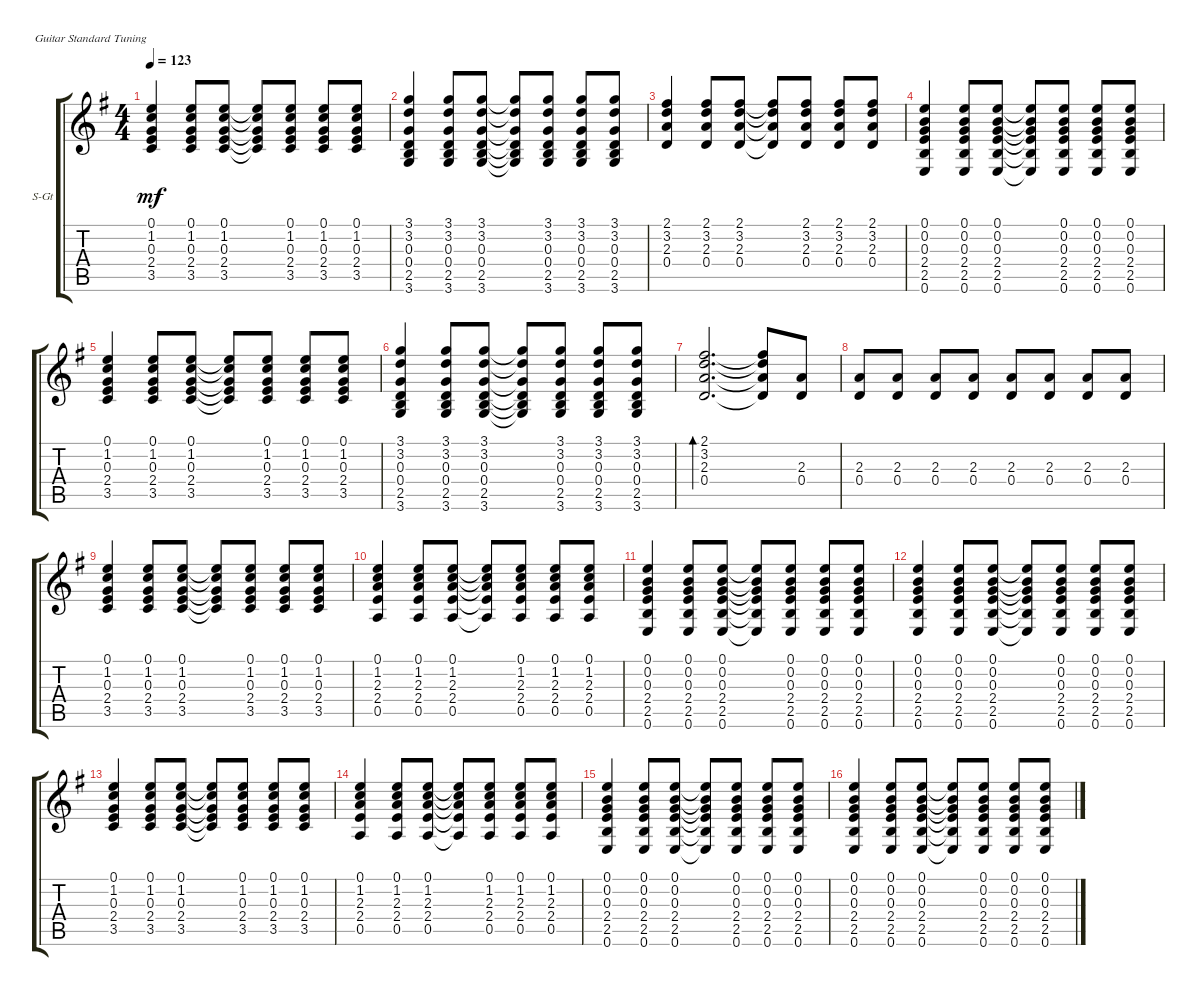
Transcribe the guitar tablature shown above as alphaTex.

\bracketExtendMode groupsimilarinstruments
\firstSystemTrackNameOrientation horizontal
\otherSystemsTrackNameOrientation horizontal
\track ("Gtr II" "S-Gt") {instrument acousticguitarsteel}
\staff {score tabs}
\tuning (E4 B3 G3 D3 A2 E2)
\ts (4 4)
\tempo 123
\clef g2
\ks eminor
(0.1 1.2 0.3 2.4 3.5).4{dy mf} (0.1 1.2 0.3 2.4 3.5).8 (0.1 1.2 0.3 2.4 3.5).8 (0.1{t} 1.2{t} 0.3{t} 2.4{t} 3.5{t}).8 (0.1 1.2 0.3 2.4 3.5).8 (0.1 1.2 0.3 2.4 3.5).8 (0.1 1.2 0.3 2.4 3.5).8 |
(3.1 3.2 0.3 0.4 2.5 3.6).4 (3.1 3.2 0.3 0.4 2.5 3.6).8 (3.1 3.2 0.3 0.4 2.5 3.6).8 (3.1{t} 3.2{t} 0.3{t} 0.4{t} 2.5{t} 3.6{t}).8 (3.1 3.2 0.3 0.4 2.5 3.6).8 (3.1 3.2 0.3 0.4 2.5 3.6).8 (3.1 3.2 0.3 0.4 2.5 3.6).8 |
(2.1 3.2 2.3 0.4).4 (2.1 3.2 2.3 0.4).8 (2.1 3.2 2.3 0.4).8 (2.1{t} 3.2{t} 2.3{t} 0.4{t}).8 (2.1 3.2 2.3 0.4).8 (2.1 3.2 2.3 0.4).8 (2.1 3.2 2.3 0.4).8 |
(0.1 0.2 0.3 2.4 2.5 0.6).4 (0.1 0.2 0.3 2.4 2.5 0.6).8 (0.1 0.2 0.3 2.4 2.5 0.6).8 (0.1{t} 0.2{t} 0.3{t} 2.4{t} 2.5{t} 0.6{t}).8 (0.1 0.2 0.3 2.4 2.5 0.6).8 (0.1 0.2 0.3 2.4 2.5 0.6).8 (0.1 0.2 0.3 2.4 2.5 0.6).8 |
(0.1 1.2 0.3 2.4 3.5).4 (0.1 1.2 0.3 2.4 3.5).8 (0.1 1.2 0.3 2.4 3.5).8 (0.1{t} 1.2{t} 0.3{t} 2.4{t} 3.5{t}).8 (0.1 1.2 0.3 2.4 3.5).8 (0.1 1.2 0.3 2.4 3.5).8 (0.1 1.2 0.3 2.4 3.5).8 |
(3.1 3.2 0.3 0.4 2.5 3.6).4 (3.1 3.2 0.3 0.4 2.5 3.6).8 (3.1 3.2 0.3 0.4 2.5 3.6).8 (3.1{t} 3.2{t} 0.3{t} 0.4{t} 2.5{t} 3.6{t}).8 (3.1 3.2 0.3 0.4 2.5 3.6).8 (3.1 3.2 0.3 0.4 2.5 3.6).8 (3.1 3.2 0.3 0.4 2.5 3.6).8 |
(2.1 3.2 2.3 0.4).2{d bd 120} (2.1{t} 3.2{t} 2.3{t} 0.4{t}).8 (2.3 0.4).8 |
(2.3 0.4).8 (2.3 0.4).8 (2.3 0.4).8 (2.3 0.4).8 (2.3 0.4).8 (2.3 0.4).8 (2.3 0.4).8 (2.3 0.4).8 |
(0.1 1.2 0.3 2.4 3.5).4 (0.1 1.2 0.3 2.4 3.5).8 (0.1 1.2 0.3 2.4 3.5).8 (0.1{t} 1.2{t} 0.3{t} 2.4{t} 3.5{t}).8 (0.1 1.2 0.3 2.4 3.5).8 (0.1 1.2 0.3 2.4 3.5).8 (0.1 1.2 0.3 2.4 3.5).8 |
(0.1 1.2 2.3 2.4 0.5).4 (0.1 1.2 2.3 2.4 0.5).8 (0.1 1.2 2.3 2.4 0.5).8 (0.1{t} 1.2{t} 2.3{t} 2.4{t} 0.5{t}).8 (0.1 1.2 2.3 2.4 0.5).8 (0.1 1.2 2.3 2.4 0.5).8 (0.1 1.2 2.3 2.4 0.5).8 |
(0.1 0.2 0.3 2.4 2.5 0.6).4 (0.1 0.2 0.3 2.4 2.5 0.6).8 (0.1 0.2 0.3 2.4 2.5 0.6).8 (0.1{t} 0.2{t} 0.3{t} 2.4{t} 2.5{t} 0.6{t}).8 (0.1 0.2 0.3 2.4 2.5 0.6).8 (0.1 0.2 0.3 2.4 2.5 0.6).8 (0.1 0.2 0.3 2.4 2.5 0.6).8 |
(0.1 0.2 0.3 2.4 2.5 0.6).4 (0.1 0.2 0.3 2.4 2.5 0.6).8 (0.1 0.2 0.3 2.4 2.5 0.6).8 (0.1{t} 0.2{t} 0.3{t} 2.4{t} 2.5{t} 0.6{t}).8 (0.1 0.2 0.3 2.4 2.5 0.6).8 (0.1 0.2 0.3 2.4 2.5 0.6).8 (0.1 0.2 0.3 2.4 2.5 0.6).8 |
(0.1 1.2 0.3 2.4 3.5).4 (0.1 1.2 0.3 2.4 3.5).8 (0.1 1.2 0.3 2.4 3.5).8 (0.1{t} 1.2{t} 0.3{t} 2.4{t} 3.5{t}).8 (0.1 1.2 0.3 2.4 3.5).8 (0.1 1.2 0.3 2.4 3.5).8 (0.1 1.2 0.3 2.4 3.5).8 |
(0.1 1.2 2.3 2.4 0.5).4 (0.1 1.2 2.3 2.4 0.5).8 (0.1 1.2 2.3 2.4 0.5).8 (0.1{t} 1.2{t} 2.3{t} 2.4{t} 0.5{t}).8 (0.1 1.2 2.3 2.4 0.5).8 (0.1 1.2 2.3 2.4 0.5).8 (0.1 1.2 2.3 2.4 0.5).8 |
(0.1 0.2 0.3 2.4 2.5 0.6).4 (0.1 0.2 0.3 2.4 2.5 0.6).8 (0.1 0.2 0.3 2.4 2.5 0.6).8 (0.1{t} 0.2{t} 0.3{t} 2.4{t} 2.5{t} 0.6{t}).8 (0.1 0.2 0.3 2.4 2.5 0.6).8 (0.1 0.2 0.3 2.4 2.5 0.6).8 (0.1 0.2 0.3 2.4 2.5 0.6).8 |
(0.1 0.2 0.3 2.4 2.5 0.6).4 (0.1 0.2 0.3 2.4 2.5 0.6).8 (0.1 0.2 0.3 2.4 2.5 0.6).8 (0.1{t} 0.2{t} 0.3{t} 2.4{t} 2.5{t} 0.6{t}).8 (0.1 0.2 0.3 2.4 2.5 0.6).8 (0.1 0.2 0.3 2.4 2.5 0.6).8 (0.1 0.2 0.3 2.4 2.5 0.6).8
